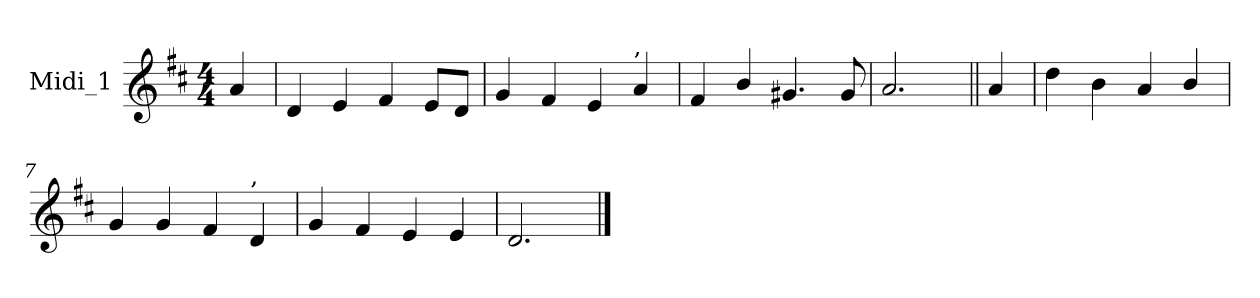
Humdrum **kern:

**kern
*part1
*staff1
*I"Midi_1
*clefG2
*k[f#c#]
*D:
*M4/4
=
4a
=1
4d
4e
4f#
8eL
8dJ
=2
4g
4f#
4e
!LO:TX:a:t=,
4a
=3
4f#
4b/
4.g#X
8g#
=4
2.a
!!LO:LB:g=z
=5||
4a
=6
4dd
4b
4a
4b/
=7
4g
4g
4f#
!LO:TX:a:t=,
4d
=8
4g
4f#
4e
4e
=9
2.d
==
*-
